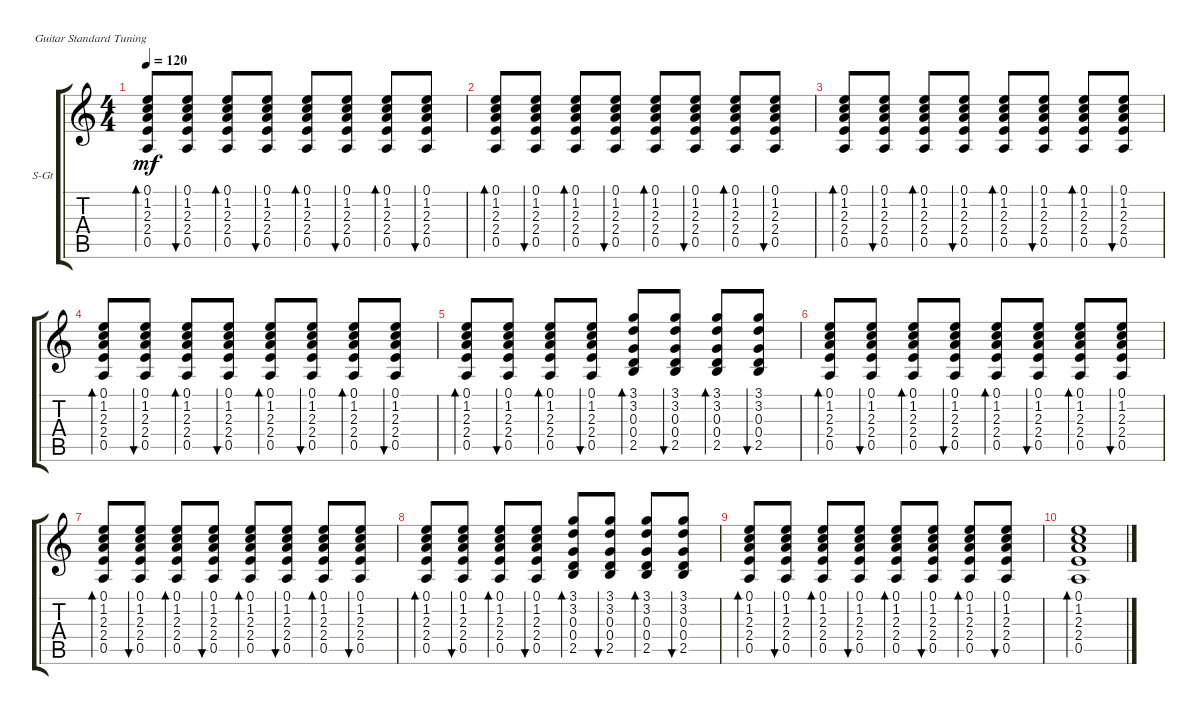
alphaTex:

\defaultSystemsLayout 4
\bracketExtendMode groupsimilarinstruments
\firstSystemTrackNameOrientation horizontal
\otherSystemsTrackNameOrientation horizontal
\track ("В. Бутусов (Ритм)" "S-Gt") {instrument acousticguitarsteel}
\staff {score tabs}
\tuning (E4 B3 G3 D3 A2 E2)
\ts (4 4)
\tempo 120
\clef g2
\ks c
(0.5 2.4 2.3 1.2 0.1).8{bd 44 dy mf} (0.5 2.4 2.3 1.2 0.1).8{bu 39} (0.5 2.4 2.3 1.2 0.1).8{bd 44} (0.5 2.4 2.3 1.2 0.1).8{bu 39} (0.5 2.4 2.3 1.2 0.1).8{bd 44} (0.5 2.4 2.3 1.2 0.1).8{bu 39} (0.5 2.4 2.3 1.2 0.1).8{bd 44} (0.5 2.4 2.3 1.2 0.1).8{bu 39} |
(0.5 2.4 2.3 1.2 0.1).8{bd 44} (0.5 2.4 2.3 1.2 0.1).8{bu 39} (0.5 2.4 2.3 1.2 0.1).8{bd 44} (0.5 2.4 2.3 1.2 0.1).8{bu 39} (0.5 2.4 2.3 1.2 0.1).8{bd 44} (0.5 2.4 2.3 1.2 0.1).8{bu 39} (0.5 2.4 2.3 1.2 0.1).8{bd 44} (0.5 2.4 2.3 1.2 0.1).8{bu 39} |
(0.5 2.4 2.3 1.2 0.1).8{bd 44} (0.5 2.4 2.3 1.2 0.1).8{bu 39} (0.5 2.4 2.3 1.2 0.1).8{bd 44} (0.5 2.4 2.3 1.2 0.1).8{bu 39} (0.5 2.4 2.3 1.2 0.1).8{bd 44} (0.5 2.4 2.3 1.2 0.1).8{bu 39} (0.5 2.4 2.3 1.2 0.1).8{bd 44} (0.5 2.4 2.3 1.2 0.1).8{bu 39} |
(0.5 2.4 2.3 1.2 0.1).8{bd 44} (0.5 2.4 2.3 1.2 0.1).8{bu 39} (0.5 2.4 2.3 1.2 0.1).8{bd 44} (0.5 2.4 2.3 1.2 0.1).8{bu 39} (0.5 2.4 2.3 1.2 0.1).8{bd 44} (0.5 2.4 2.3 1.2 0.1).8{bu 39} (0.5 2.4 2.3 1.2 0.1).8{bd 44} (0.5 2.4 2.3 1.2 0.1).8{bu 39} |
(0.5 2.4 2.3 1.2 0.1).8{bd 44} (0.5 2.4 2.3 1.2 0.1).8{bu 39} (0.5 2.4 2.3 1.2 0.1).8{bd 44} (0.5 2.4 2.3 1.2 0.1).8{bu 39} (2.5 0.4 0.3 3.2 3.1).8{bd 38} (2.5 0.4 0.3 3.2 3.1).8{bu 37} (2.5 0.4 0.3 3.2 3.1).8{bd 38} (2.5 0.4 0.3 3.2 3.1).8{bu 37} |
(0.5 2.4 2.3 1.2 0.1).8{bd 44} (0.5 2.4 2.3 1.2 0.1).8{bu 39} (0.5 2.4 2.3 1.2 0.1).8{bd 44} (0.5 2.4 2.3 1.2 0.1).8{bu 39} (0.5 2.4 2.3 1.2 0.1).8{bd 44} (0.5 2.4 2.3 1.2 0.1).8{bu 39} (0.5 2.4 2.3 1.2 0.1).8{bd 44} (0.5 2.4 2.3 1.2 0.1).8{bu 39} |
(0.5 2.4 2.3 1.2 0.1).8{bd 44} (0.5 2.4 2.3 1.2 0.1).8{bu 39} (0.5 2.4 2.3 1.2 0.1).8{bd 44} (0.5 2.4 2.3 1.2 0.1).8{bu 39} (0.5 2.4 2.3 1.2 0.1).8{bd 44} (0.5 2.4 2.3 1.2 0.1).8{bu 39} (0.5 2.4 2.3 1.2 0.1).8{bd 44} (0.5 2.4 2.3 1.2 0.1).8{bu 39} |
(0.5 2.4 2.3 1.2 0.1).8{bd 44} (0.5 2.4 2.3 1.2 0.1).8{bu 39} (0.5 2.4 2.3 1.2 0.1).8{bd 44} (0.5 2.4 2.3 1.2 0.1).8{bu 39} (2.5 0.4 0.3 3.2 3.1).8{bd 38} (2.5 0.4 0.3 3.2 3.1).8{bu 37} (2.5 0.4 0.3 3.2 3.1).8{bd 38} (2.5 0.4 0.3 3.2 3.1).8{bu 37} |
(0.5 2.4 2.3 1.2 0.1).8{bd 44} (0.5 2.4 2.3 1.2 0.1).8{bu 39} (0.5 2.4 2.3 1.2 0.1).8{bd 44} (0.5 2.4 2.3 1.2 0.1).8{bu 39} (0.5 2.4 2.3 1.2 0.1).8{bd 44} (0.5 2.4 2.3 1.2 0.1).8{bu 39} (0.5 2.4 2.3 1.2 0.1).8{bd 44} (0.5 2.4 2.3 1.2 0.1).8{bu 39} |
(0.5 2.4 2.3 1.2 0.1).1{bd 44}
